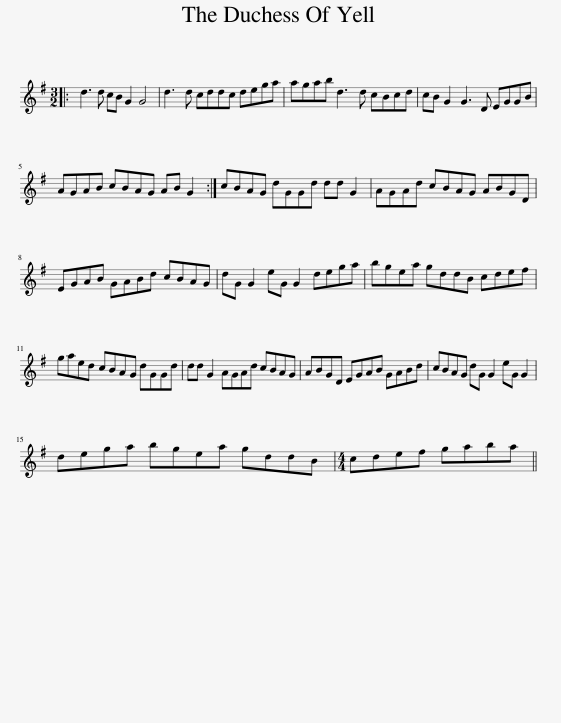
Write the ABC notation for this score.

X:1
L:1/8
M:3/2
I:linebreak $
K:G
V:1 treble
V:1
|: d3 d cB G2 G4 | d3 d cddc dega | agab d3 d cBcd | cB G2 G3 D EGGB |$ AGAB cBAG AB G2 :| %5
 cBAG dGGd dd G2 | AGAd cBAG ABGD |$ EGAB GABd cBAG | dG G2 eG G2 dega | bgea gddB cdef |$ %10
 gaed cBAG dGGd | dd G2 AGAd cBAG | ABGD EGAB GABd | cBAG dG G2 eG G2 |$ dega bgea gddB | %15
[M:4/4] cdef gaba || %16
